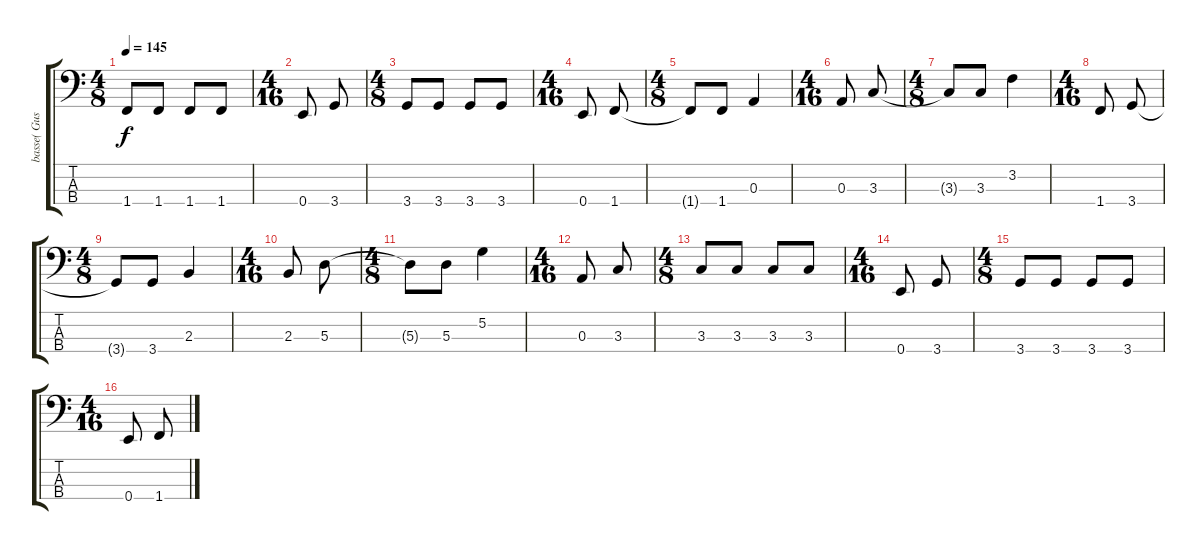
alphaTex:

\track ("basse( Gustafsson)" "basse( Gus") {instrument electricbasspick}
\staff {score tabs}
\tuning (G2 D2 A1 E1) {hide}
\ts (4 8)
\tempo 145
\clef f4
\ks c
1.4.8{dy f} 1.4.8 1.4.8 1.4.8 |
\ts (4 16)
0.4.8 3.4.8 |
\ts (4 8)
3.4.8 3.4.8 3.4.8 3.4.8 |
\ts (4 16)
0.4.8 1.4.8 |
\ts (4 8)
1.4{t}.8 1.4.8 0.3.4 |
\ts (4 16)
0.3.8 3.3.8 |
\ts (4 8)
3.3{t}.8 3.3.8 3.2.4 |
\ts (4 16)
1.4.8 3.4.8 |
\ts (4 8)
3.4{t}.8 3.4.8 2.3.4 |
\ts (4 16)
2.3.8 5.3.8 |
\ts (4 8)
5.3{t}.8 5.3.8 5.2.4 |
\ts (4 16)
0.3.8 3.3.8 |
\ts (4 8)
3.3.8 3.3.8 3.3.8 3.3.8 |
\ts (4 16)
0.4.8 3.4.8 |
\ts (4 8)
3.4.8 3.4.8 3.4.8 3.4.8 |
\ts (4 16)
0.4.8 1.4.8
